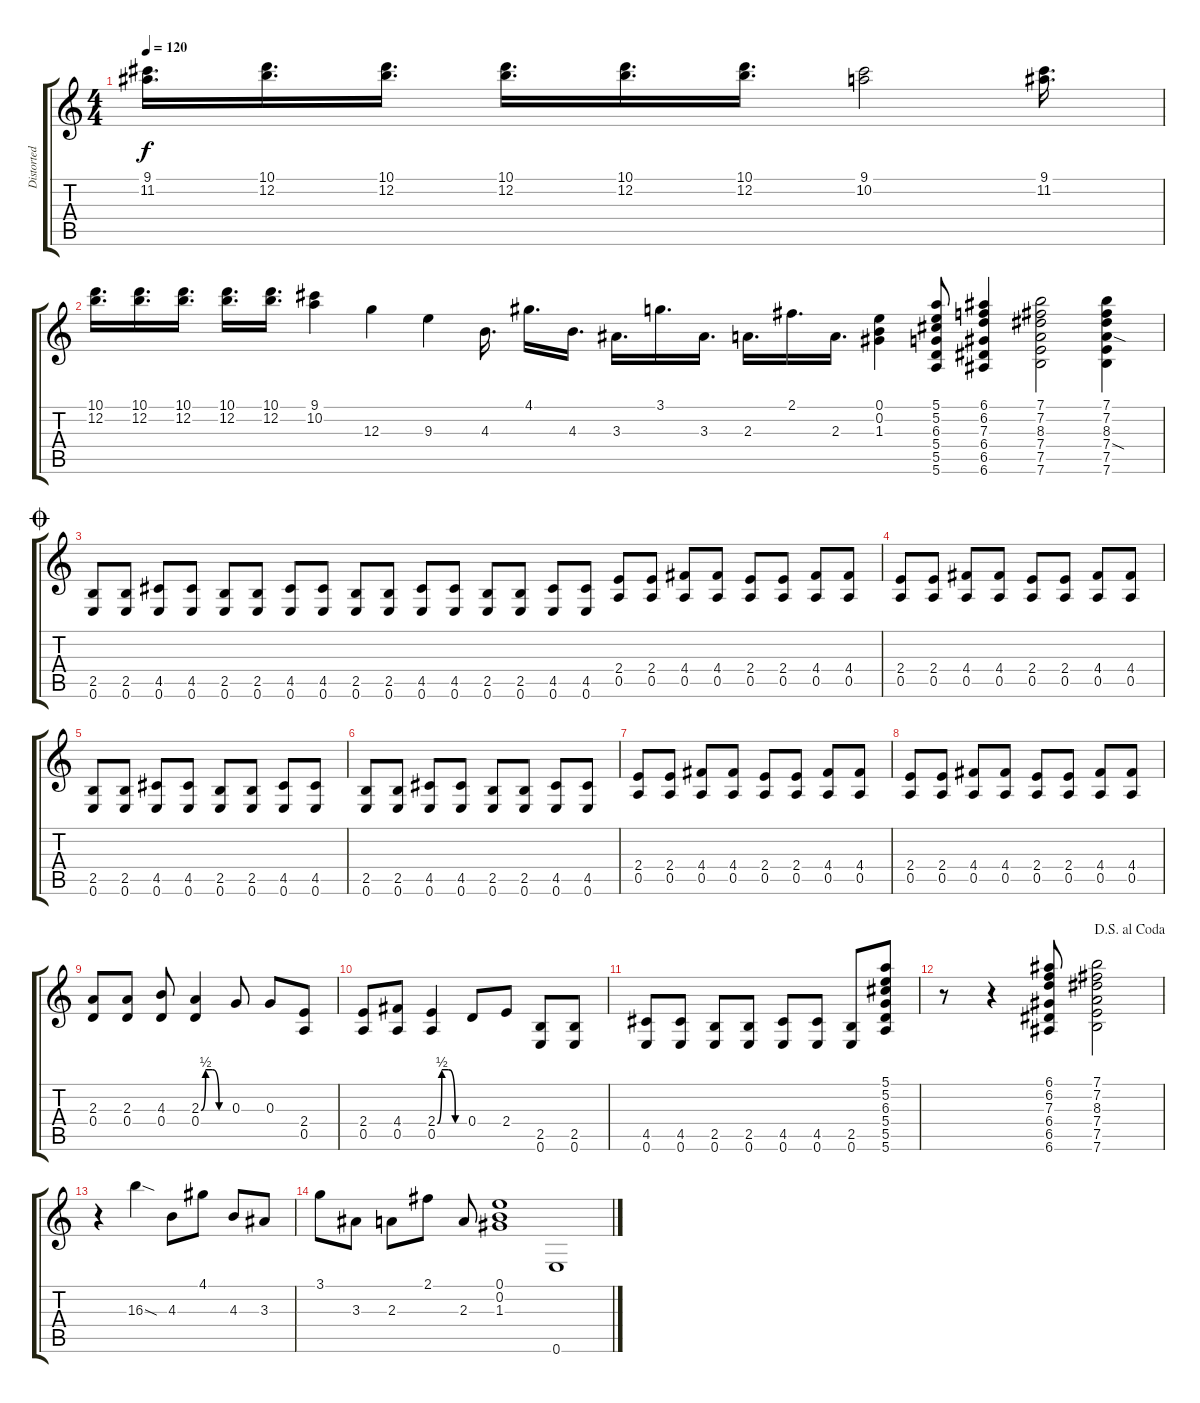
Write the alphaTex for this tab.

\track ("Distorted Guitar" "Distorted ") {instrument electricguitarjazz}
\staff {score tabs}
\tuning (E4 B3 G3 D3 A2 E2) {hide}
\ts (4 4)
\tempo 120
\clef g2
\ks c
(9.1 11.2).16{d dy f instrument electricguitarjazz} (10.1 12.2).16{d} (10.1 12.2).16{d} (10.1 12.2).16{d} (10.1 12.2).16{d} (10.1 12.2).16{d} (9.1 10.2).2 (9.1 11.2).16{d} |
(10.1 12.2).16{d} (10.1 12.2).16{d} (10.1 12.2).16{d} (10.1 12.2).16{d} (10.1 12.2).16{d} (9.1 10.2).4 12.3.4 9.3.4 4.3.16{d} 4.1.16{d} 4.3.16{d} 3.3.16{d} 3.1.16{d} 3.3.16{d} 2.3.16{d} 2.1.16{d} 2.3.16{d} (0.1 0.2 1.3).4 (5.1 5.2 6.3 5.4 5.5 5.6).8 (6.1 6.2 7.3 6.4 6.5 6.6).4 (7.1 7.2 8.3 7.4 7.5 7.6).2 (7.1 7.2 8.3 7.4{sod} 7.5 7.6).4 |
\jump coda
(2.5 0.6).8 (2.5 0.6).8 (4.5 0.6).8 (4.5 0.6).8 (2.5 0.6).8 (2.5 0.6).8 (4.5 0.6).8 (4.5 0.6).8 (2.5 0.6).8 (2.5 0.6).8 (4.5 0.6).8 (4.5 0.6).8 (2.5 0.6).8 (2.5 0.6).8 (4.5 0.6).8 (4.5 0.6).8 (2.4 0.5).8 (2.4 0.5).8 (4.4 0.5).8 (4.4 0.5).8 (2.4 0.5).8 (2.4 0.5).8 (4.4 0.5).8 (4.4 0.5).8 |
(2.4 0.5).8 (2.4 0.5).8 (4.4 0.5).8 (4.4 0.5).8 (2.4 0.5).8 (2.4 0.5).8 (4.4 0.5).8 (4.4 0.5).8 |
(2.5 0.6).8 (2.5 0.6).8 (4.5 0.6).8 (4.5 0.6).8 (2.5 0.6).8 (2.5 0.6).8 (4.5 0.6).8 (4.5 0.6).8 |
(2.5 0.6).8 (2.5 0.6).8 (4.5 0.6).8 (4.5 0.6).8 (2.5 0.6).8 (2.5 0.6).8 (4.5 0.6).8 (4.5 0.6).8 |
(2.4 0.5).8 (2.4 0.5).8 (4.4 0.5).8 (4.4 0.5).8 (2.4 0.5).8 (2.4 0.5).8 (4.4 0.5).8 (4.4 0.5).8 |
(2.4 0.5).8 (2.4 0.5).8 (4.4 0.5).8 (4.4 0.5).8 (2.4 0.5).8 (2.4 0.5).8 (4.4 0.5).8 (4.4 0.5).8 |
(2.3 0.4).8 (2.3 0.4).8 (4.3 0.4).8 (2.3{be (custom 0 0 10 2 25 2 40 0 60 0)} 0.4).4 0.3.8 0.3.8 (2.4 0.5).8 |
(2.4 0.5).8 (4.4 0.5).8 (2.4{be (custom 0 0 10 2 25 2 40 0 60 0)} 0.5).4 0.4.8 2.4.8 (2.5 0.6).8 (2.5 0.6).8 |
(4.5 0.6).8 (4.5 0.6).8 (2.5 0.6).8 (2.5 0.6).8 (4.5 0.6).8 (4.5 0.6).8 (2.5 0.6).8 (5.1 5.2 6.3 5.4 5.5 5.6).8 |
\jump dalsegnoalcoda
r.8 r.4 (6.1 6.2 7.3 6.4 6.5 6.6).8 (7.1 7.2 8.3 7.4 7.5 7.6).2 |
r.4 16.3{sod}.4 4.3.8 4.1.8 4.3.8 3.3.8 |
3.1.8 3.3.8 2.3.8 2.1.8 2.3.8 (0.1 0.2 1.3).1 0.6.1
